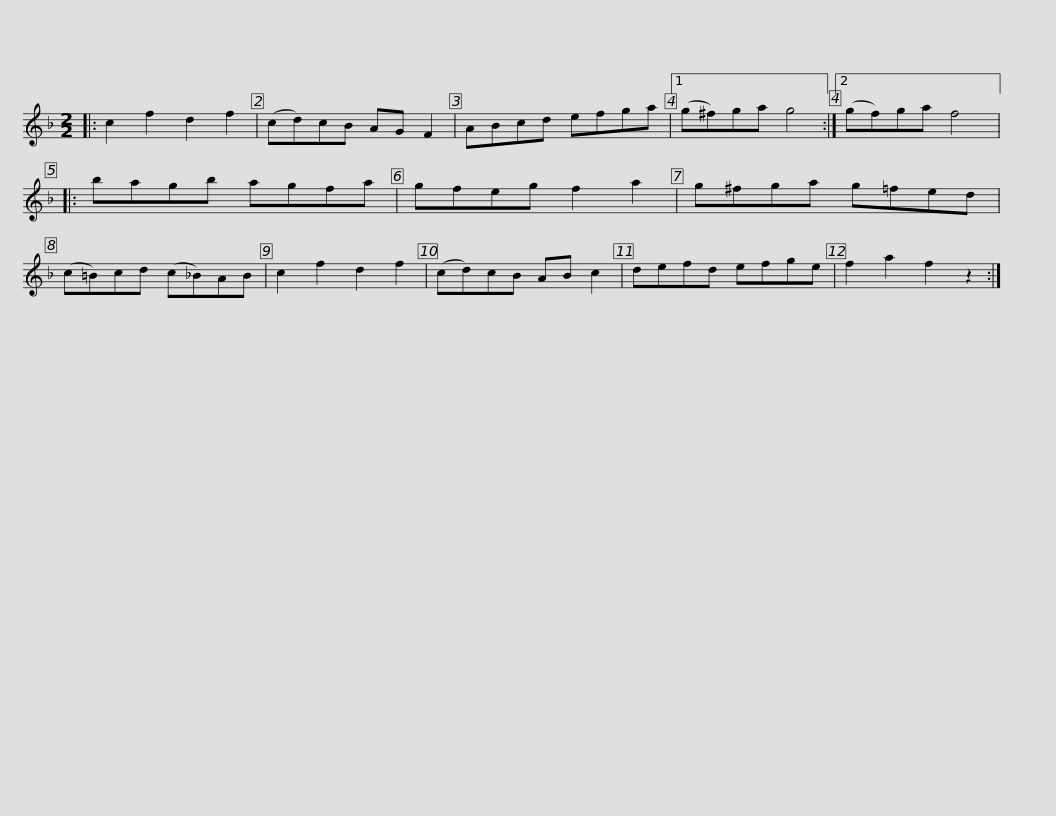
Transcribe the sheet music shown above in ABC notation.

X:1
L:1/8
M:2/2
I:linebreak $
K:F
V:1 treble
V:1
|: c2 f2 d2 f2 | (cd)cB AG F2 | ABcd efga |1 (g^f)ga g4 :|2 (gf)ga f4 |: %5
 bagb agfa |$ gfeg f2 a2 | g^fga g=fed | (c=B)cd (c_B)AB | c2 f2 d2 f2 | %10
 (cd)cB AB c2 | defd efge |$ f2 a2 f2 z2 :| %13
